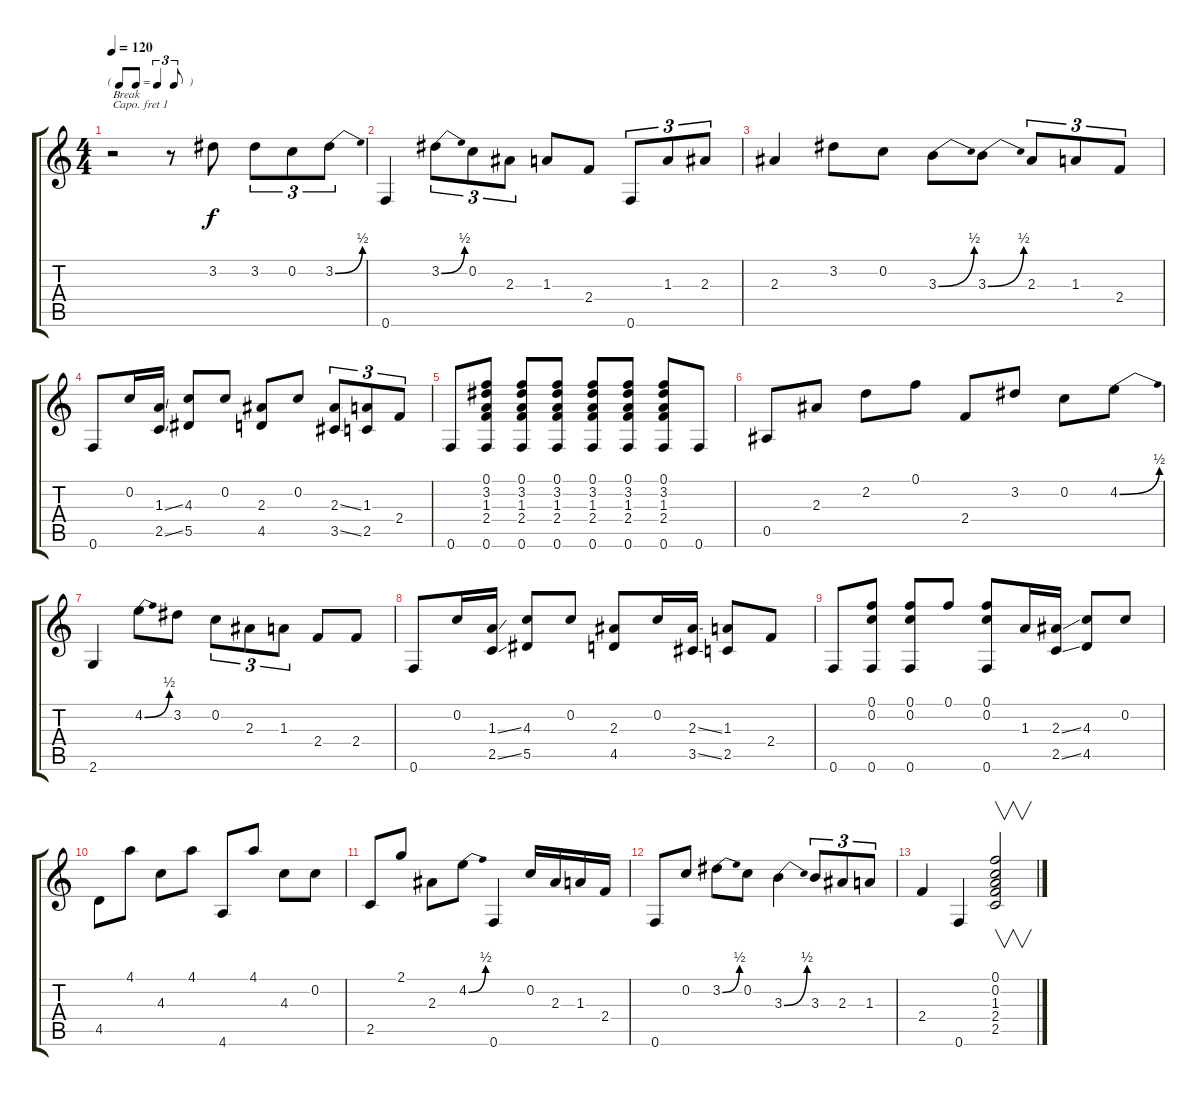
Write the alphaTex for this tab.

\track "" {instrument acousticguitarnylon}
\staff {score tabs}
\capo 1
\tuning (E4 B3 G3 D3 A2 E2) {hide}
\ts (4 4)
\tf triplet8th
\tempo 120
\clef g2
\ks c
r.2{txt "Break" dy f instrument acousticguitarnylon} r.8 3.2.8 3.2.8{tu (3 2)} 0.2.8{tu (3 2)} 3.2{be (bend 0 0 60 2)}.8{tu (3 2)} |
0.6.4 3.2{be (bend 0 0 60 2)}.8{tu (3 2)} 0.2.8{tu (3 2)} 2.3.8{tu (3 2)} 1.3.8 2.4.8 0.6.8{tu (3 2)} 1.3.8{tu (3 2)} 2.3.8{tu (3 2)} |
2.3.4 3.2.8 0.2.8 3.3{be (bend 0 0 60 2)}.8 3.3{be (bend 0 0 60 2)}.8 2.3.8{tu (3 2)} 1.3.8{tu (3 2)} 2.4.8{tu (3 2)} |
0.6.8 0.2.16 (1.3{ss} 2.5{ss}).16 (4.3 5.5).8 0.2.8 (2.3 4.5).8 0.2.8 (2.3{ss} 3.5{ss}).8{tu (3 2)} (1.3 2.5).8{tu (3 2)} 2.4.8{tu (3 2)} |
0.6.8 (0.1 3.2 1.3 2.4 0.6).8 (0.1 3.2 1.3 2.4 0.6).8 (0.1 3.2 1.3 2.4 0.6).8 (0.1 3.2 1.3 2.4 0.6).8 (0.1 3.2 1.3 2.4 0.6).8 (0.1 3.2 1.3 2.4 0.6).8 0.6.8 |
0.5.8 2.3.8 2.2.8 0.1.8 2.4.8 3.2.8 0.2.8 4.2{be (bend 0 0 60 2)}.8 |
2.6.4 4.2{be (bend 0 0 60 2)}.8 3.2.8 0.2.8{tu (3 2)} 2.3.8{tu (3 2)} 1.3.8{tu (3 2)} 2.4.8 2.4.8 |
0.6.8 0.2.16 (1.3{ss} 2.5{ss}).16 (4.3 5.5).8 0.2.8 (2.3 4.5).8 0.2.16 (2.3{ss} 3.5{ss}).16 (1.3 2.5).8 2.4.8 |
0.6.8 (0.1 0.2 0.6).8 (0.1 0.2 0.6).8 0.1.8 (0.1 0.2 0.6).8 1.3.16 (2.3{ss} 2.5{ss}).16 (4.3 4.5).8 0.2.8 |
4.5.8 4.1.8 4.3.8 4.1.8 4.6.8 4.1.8 4.3.8 0.2.8 |
2.5.8 2.1.8 2.3.8 4.2{be (bend 0 0 60 2)}.8 0.6.4 0.2.16 2.3.16 1.3.16 2.4.16 |
0.6.8 0.2.8 3.2{be (bend 0 0 60 2)}.8 0.2.8 3.3{be (bend 0 0 60 2)}.4 3.3.8{tu (3 2)} 2.3.8{tu (3 2)} 1.3.8{tu (3 2)} |
2.4.4 0.6.4 (0.1 0.2 1.3 2.4 2.5).2{v}
